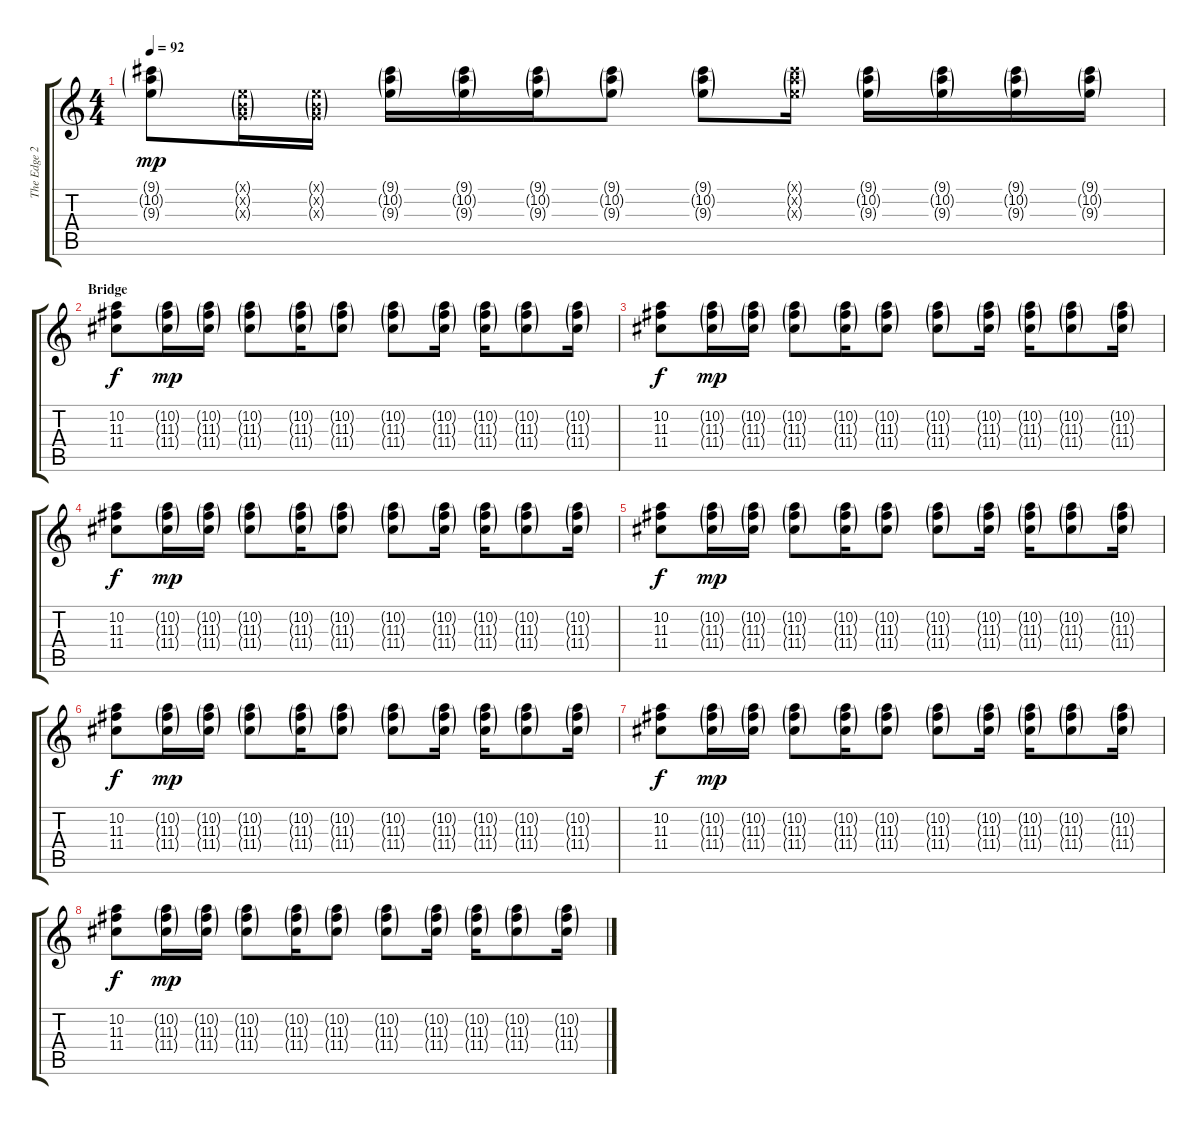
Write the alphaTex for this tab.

\track ("The Edge 2nd" "The Edge 2") {instrument electricguitarclean}
\staff {score tabs}
\tuning (E4 B3 G3 D3 A2 E2) {hide}
\ts (4 4)
\tempo 92
\clef g2
\ks c
(9.1{g} 10.2{g} 9.3{g}).8{dy mp} (0.1{g x} 0.2{g x} 0.3{g x}).16 (0.1{g x} 0.2{g x} 0.3{g x}).16 (9.1{g} 10.2{g} 9.3{g}).16 (9.1{g} 10.2{g} 9.3{g}).16 (9.1{g} 10.2{g} 9.3{g}).16 (9.1{g} 10.2{g} 9.3{g}).8 (9.1{g} 10.2{g} 9.3{g}).8 (9.1{g x} 10.2{g x} 9.3{g x}).16 (9.1{g} 10.2{g} 9.3{g}).16 (9.1{g} 10.2{g} 9.3{g}).16 (9.1{g} 10.2{g} 9.3{g}).16 (9.1{g} 10.2{g} 9.3{g}).16 |
\section ("" "Bridge")
(10.2 11.3 11.4).8{dy f} (10.2{g} 11.3{g} 11.4{g}).16{dy mp} (10.2{g} 11.3{g} 11.4{g}).16 (10.2{g} 11.3{g} 11.4{g}).8 (10.2{g} 11.3{g} 11.4{g}).16 (10.2{g} 11.3{g} 11.4{g}).8 (10.2{g} 11.3{g} 11.4{g}).8 (10.2{g} 11.3{g} 11.4{g}).16 (10.2{g} 11.3{g} 11.4{g}).16 (10.2{g} 11.3{g} 11.4{g}).8 (10.2{g} 11.3{g} 11.4{g}).16 |
(10.2 11.3 11.4).8{dy f} (10.2{g} 11.3{g} 11.4{g}).16{dy mp} (10.2{g} 11.3{g} 11.4{g}).16 (10.2{g} 11.3{g} 11.4{g}).8 (10.2{g} 11.3{g} 11.4{g}).16 (10.2{g} 11.3{g} 11.4{g}).8 (10.2{g} 11.3{g} 11.4{g}).8 (10.2{g} 11.3{g} 11.4{g}).16 (10.2{g} 11.3{g} 11.4{g}).16 (10.2{g} 11.3{g} 11.4{g}).8 (10.2{g} 11.3{g} 11.4{g}).16 |
(10.2 11.3 11.4).8{dy f} (10.2{g} 11.3{g} 11.4{g}).16{dy mp} (10.2{g} 11.3{g} 11.4{g}).16 (10.2{g} 11.3{g} 11.4{g}).8 (10.2{g} 11.3{g} 11.4{g}).16 (10.2{g} 11.3{g} 11.4{g}).8 (10.2{g} 11.3{g} 11.4{g}).8 (10.2{g} 11.3{g} 11.4{g}).16 (10.2{g} 11.3{g} 11.4{g}).16 (10.2{g} 11.3{g} 11.4{g}).8 (10.2{g} 11.3{g} 11.4{g}).16 |
(10.2 11.3 11.4).8{dy f} (10.2{g} 11.3{g} 11.4{g}).16{dy mp} (10.2{g} 11.3{g} 11.4{g}).16 (10.2{g} 11.3{g} 11.4{g}).8 (10.2{g} 11.3{g} 11.4{g}).16 (10.2{g} 11.3{g} 11.4{g}).8 (10.2{g} 11.3{g} 11.4{g}).8 (10.2{g} 11.3{g} 11.4{g}).16 (10.2{g} 11.3{g} 11.4{g}).16 (10.2{g} 11.3{g} 11.4{g}).8 (10.2{g} 11.3{g} 11.4{g}).16 |
(10.2 11.3 11.4).8{dy f} (10.2{g} 11.3{g} 11.4{g}).16{dy mp} (10.2{g} 11.3{g} 11.4{g}).16 (10.2{g} 11.3{g} 11.4{g}).8 (10.2{g} 11.3{g} 11.4{g}).16 (10.2{g} 11.3{g} 11.4{g}).8 (10.2{g} 11.3{g} 11.4{g}).8 (10.2{g} 11.3{g} 11.4{g}).16 (10.2{g} 11.3{g} 11.4{g}).16 (10.2{g} 11.3{g} 11.4{g}).8 (10.2{g} 11.3{g} 11.4{g}).16 |
(10.2 11.3 11.4).8{dy f} (10.2{g} 11.3{g} 11.4{g}).16{dy mp} (10.2{g} 11.3{g} 11.4{g}).16 (10.2{g} 11.3{g} 11.4{g}).8 (10.2{g} 11.3{g} 11.4{g}).16 (10.2{g} 11.3{g} 11.4{g}).8 (10.2{g} 11.3{g} 11.4{g}).8 (10.2{g} 11.3{g} 11.4{g}).16 (10.2{g} 11.3{g} 11.4{g}).16 (10.2{g} 11.3{g} 11.4{g}).8 (10.2{g} 11.3{g} 11.4{g}).16 |
(10.2 11.3 11.4).8{dy f} (10.2{g} 11.3{g} 11.4{g}).16{dy mp} (10.2{g} 11.3{g} 11.4{g}).16 (10.2{g} 11.3{g} 11.4{g}).8 (10.2{g} 11.3{g} 11.4{g}).16 (10.2{g} 11.3{g} 11.4{g}).8 (10.2{g} 11.3{g} 11.4{g}).8 (10.2{g} 11.3{g} 11.4{g}).16 (10.2{g} 11.3{g} 11.4{g}).16 (10.2{g} 11.3{g} 11.4{g}).8 (10.2{g} 11.3{g} 11.4{g}).16
